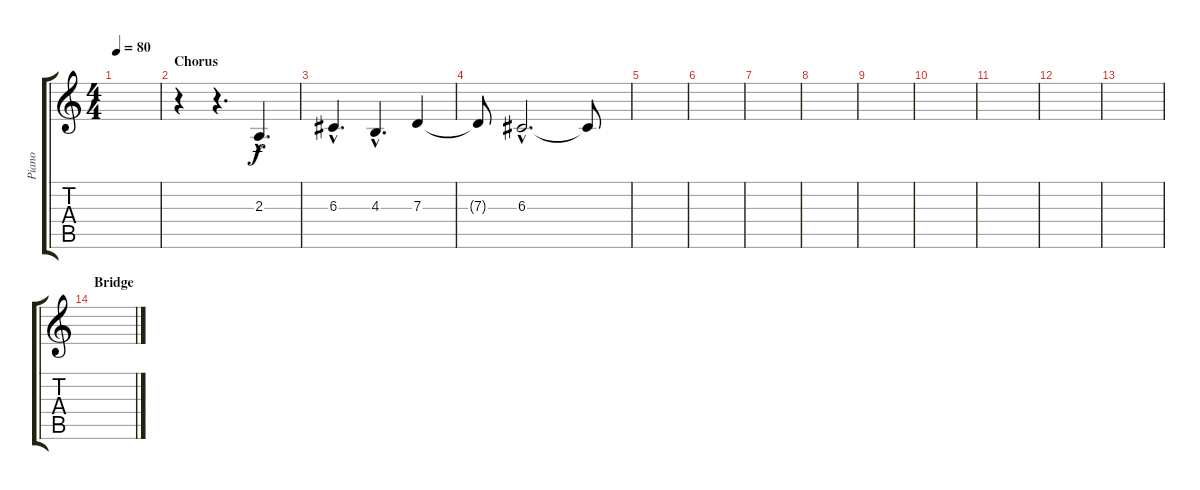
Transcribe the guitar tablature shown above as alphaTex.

\track ("Piano" "Piano") {instrument acousticgrandpiano}
\staff {score tabs}
\tuning (E4 B3 G3 D3 A2 E2) {hide}
\ts (4 4)
\tempo 80
\clef g2
\ks c
|
\section ("" "Chorus")
r.4 r.4{d} 2.3{hac}.4{d} |
6.3{hac}.4{d} 4.3{hac}.4{d} 7.3.4 |
7.3{t}.8 6.3{hac}.2{d} 6.3{t}.8 |
|
|
|
|
|
|
|
|
|
\section ("" "Bridge")
